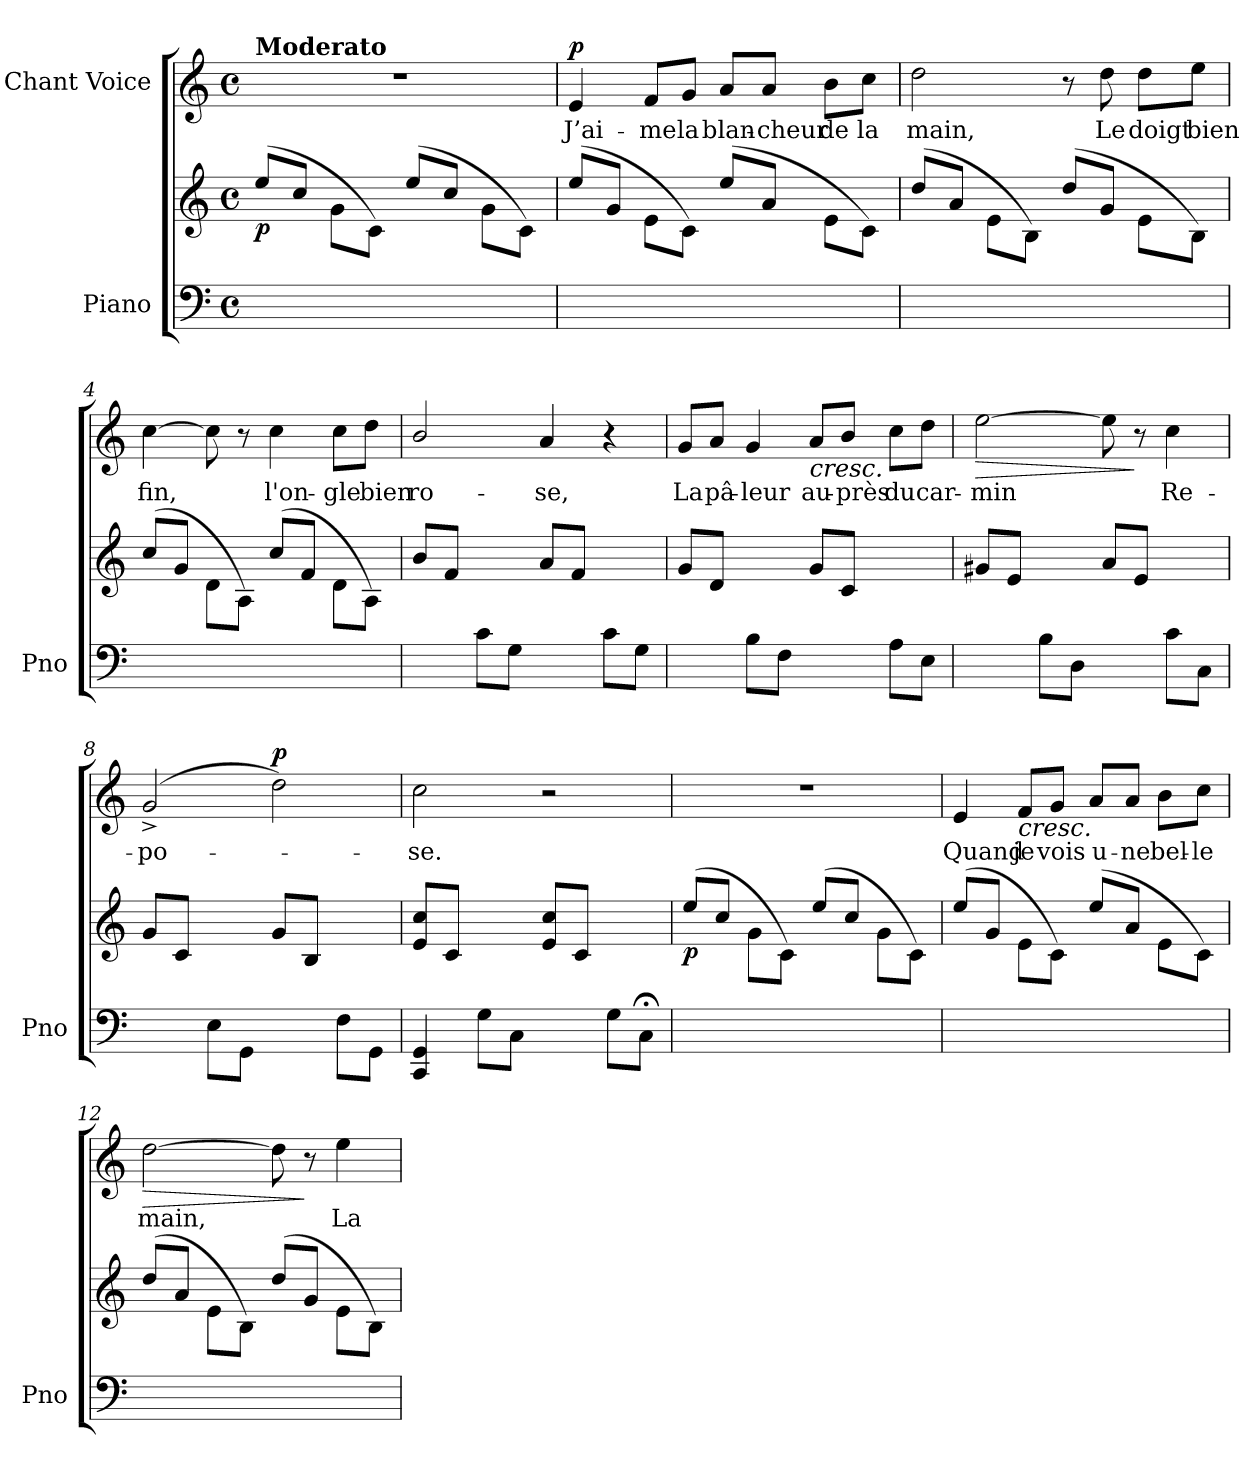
**kern	**kern	**dynam	**kern	**text	**dynam
*part2	*part2	*part2	*part1	*part1	*part1
*staff3	*staff2	*staff2/3	*staff1	*staff1	*staff1
*I"Piano	*	*	*I"Chant Voice	*	*
*I'Pno	*	*	*	*	*
*clefF4	*clefG2	*	*clefG2	*	*
*k[]	*k[]	*	*k[]	*	*
*M4/4	*M4/4	*	*M4/4	*	*
*met(c)	*met(c)	*	*met(c)	*	*
=1	=1	=1	=1	=1	=1
!	!	!	!LO:TX:a:B:t=Moderato	!	!
!	!	!LO:DY:b	!	!	!
1ryy	(<8ee/L	p	1r	.	.
.	8cc/J	.	.	.	.
.	8g\L	.	.	.	.
.	8c\J)	.	.	.	.
.	(<8ee/L	.	.	.	.
.	8cc/J	.	.	.	.
.	8g\L	.	.	.	.
.	8c\J)	.	.	.	.
=2	=2	=2	=2	=2	=2
!	!	!	!	!	!LO:DY:a
1ryy	(<8ee/L	.	4e/	J’ai-	p
.	8g/J	.	.	.	.
.	8e\L	.	8f/L	-me	.
.	8c\J)	.	8g/J	la	.
.	(<8ee/L	.	8a/L	blan-	.
.	8a/J	.	8a/J	-cheur	.
.	8e\L	.	8b\L	de	.
.	8c\J)	.	8cc\J	la	.
=3	=3	=3	=3	=3	=3
1ryy	(<8dd/L	.	2dd\	main,	.
.	8a/J	.	.	.	.
.	8e\L	.	.	.	.
.	8B\J)	.	.	.	.
.	(<8dd/L	.	8r	.	.
.	8g/J	.	8dd\	Le	.
.	8e\L	.	8dd\L	doigt	.
.	8B\J)	.	8ee\J	bien	.
=4	=4	=4	=4	=4	=4
1ryy	(<8cc/L	.	[4cc\	fin,	.
.	8g/J	.	.	.	.
.	8d\L	.	8cc\]	.	.
.	8A\J)	.	8r	.	.
.	(<8cc/L	.	4cc\	l'on-	.
.	8f/J	.	.	.	.
.	8d\L	.	8cc\L	-gle	.
.	8A\J)	.	8dd\J	bien	.
=5	=5	=5	=5	=5	=5
4ryy	(8b/L	.	2b/	ro-	.
.	8f/J	.	.	.	.
8c\L	4ryy	.	.	.	.
8G\J)	.	.	.	.	.
4ryy	(8a/L	.	4a/	-se,	.
.	8f/J	.	.	.	.
8c\L	4ryy	.	4r	.	.
8G\J)	.	.	.	.	.
=6	=6	=6	=6	=6	=6
4ryy	(8g/L	.	8g/L	La	.
.	8d/J	.	8a/J	pâ-	.
8B\L	4ryy	.	4g/	-leur	.
8F\J)	.	.	.	.	.
!	!	!	!	!	!LO:HP:b
4ryy	(8g/L	.	8a/L	au-	<
.	8c/J	.	8b/J	-près	.
8A\L	4ryy	.	8cc\L	du	.
8E\J)	.	.	8dd\J	car-	.
=7	=7	=7	=7	=7	=7
!	!	!	!	!	!LO:HP:b
4ryy	(8g#X/L	.	[2ee\	-min	>
.	8e/J	.	.	.	.
8B\L	4ryy	.	.	.	.
8D\J)	.	.	.	.	.
4ryy	(8a/L	.	8ee\]	.	[
.	8e/J	.	8r	.	]
8c\L	4ryy	.	4cc\	Re-	.
8C\J)	.	.	.	.	.
=8	=8	=8	=8	=8	=8
4ryy	(8g/L	.	(<2g^>/	-po-	.
.	8c/J	.	.	.	.
8E\L	4ryy	.	.	.	.
8GG\J)	.	.	.	.	.
!	!	!	!	!	!LO:DY:a
4ryy	(8g/L	.	2dd\)	.	p
.	8B/J	.	.	.	.
8F\L	4ryy	.	.	.	.
8GG\J)	.	.	.	.	.
=9	=9	=9	=9	=9	=9
4CC/ 4GG/	(8e/ 8cc/L	.	2cc\	-se.	.
.	8c/J	.	.	.	.
8G\L	4ryy	.	.	.	.
8C\J)	.	.	.	.	.
4ryy	(8e/ 8cc/L	.	2r	.	.
.	8c/J	.	.	.	.
8G\L	4ryy	.	.	.	.
8C;<\J)	.	.	.	.	.
=10	=10	=10	=10	=10	=10
!	!	!LO:DY:b	!	!	!
1ryy	(<8ee/L	p	1r	.	.
.	8cc/J	.	.	.	.
.	8g\L	.	.	.	.
.	8c\J)	.	.	.	.
.	(<8ee/L	.	.	.	.
.	8cc/J	.	.	.	.
.	8g\L	.	.	.	.
.	8c\J)	.	.	.	.
=11	=11	=11	=11	=11	=11
1ryy	(<8ee/L	.	4e/	Quand	.
.	8g/J	.	.	.	.
!	!	!	!	!	!LO:HP:b
.	8e\L	.	8f/L	je	<
.	8c\J)	.	8g/J	vois	.
.	(<8ee/L	.	8a/L	u-	.
.	8a/J	.	8a/J	-ne	.
.	8e\L	.	8b\L	bel-	.
.	8c\J)	.	8cc\J	-le	.
=12	=12	=12	=12	=12	=12
!	!	!	!	!	!LO:HP:b
1ryy	(<8dd/L	.	[2dd\	main,	>
.	8a/J	.	.	.	.
.	8e\L	.	.	.	.
.	8B\J)	.	.	.	.
.	(<8dd/L	.	8dd\]	.	[
.	8g/J	.	8r	.	]
.	8e\L	.	4ee\	La	.
.	8B\J)	.	.	.	.
=	=	=	=	=	=
*-	*-	*-	*-	*-	*-
